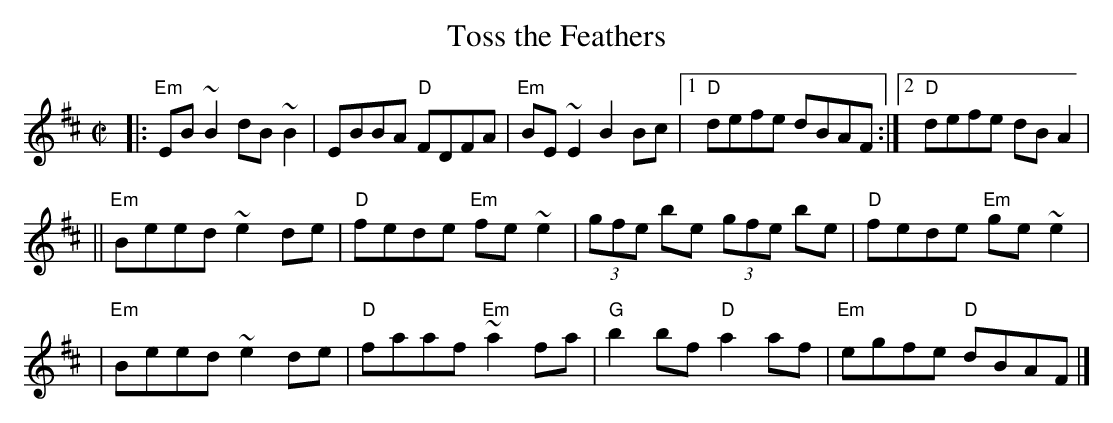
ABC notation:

X:1
T: Toss the Feathers
M: C|
L: 1/8
K:EDor
|: "Em"EB~B2 dB~B2 | EBBA "D"FDFA | "Em"BE~E2 B2Bc |1"D"defe dBAF :|2 "D"defe dBA2 |
|| "Em"Beed ~e2de | "D"fede "Em"fe~e2 | (3gfe be (3gfe be | "D"fede "Em"ge~e2 |
|  "Em"Beed ~e2de | "D"faaf "Em"~a2 fa | "G"b2bf "D"a2af | "Em"egfe "D"dBAF |]
